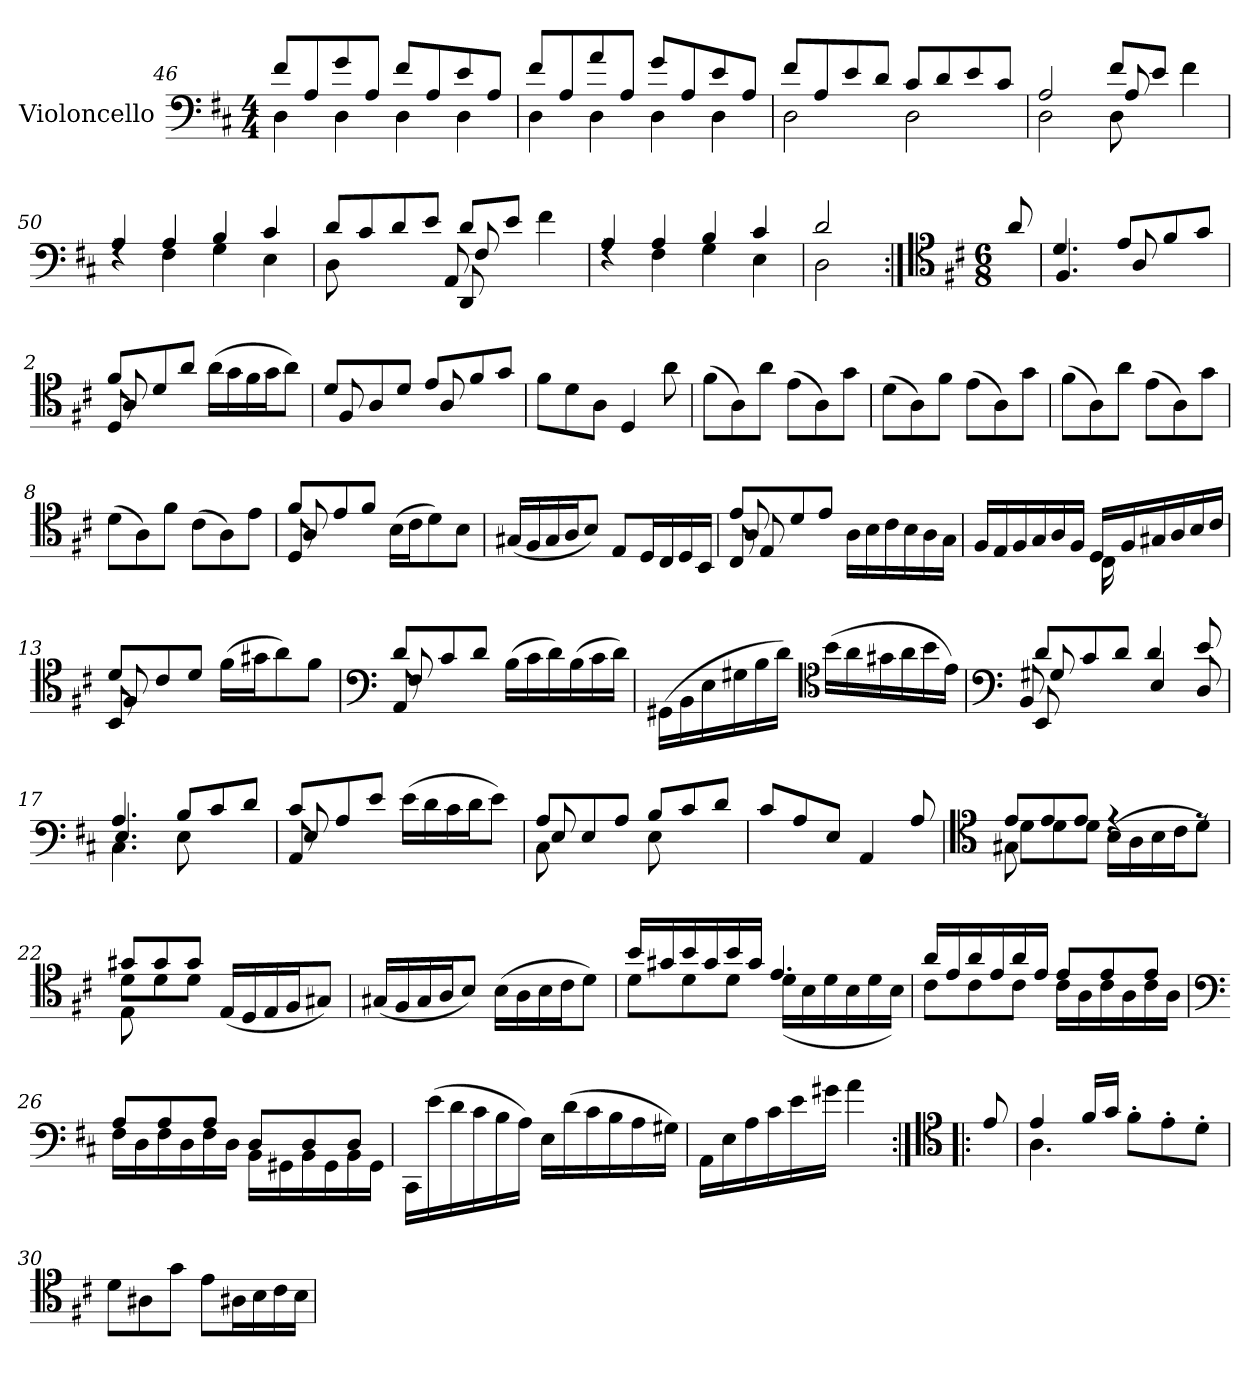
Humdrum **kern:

**kern
*part1
*staff1
*I"Violoncello
*I'Vc.
*clefF4
*k[f#c#]
*M4/4
=46
*^
8f#/L	4D\
8A/	.
8g/	4D\
8A/J	.
8f#/L	4D\
8A/	.
8e/	4D\
8A/J	.
=47	=47
8f#/L	4D\
8A/	.
8a/	4D\
8A/J	.
8g/L	4D\
8A/	.
8e/	4D\
8A/J	.
!!LO:LB:g=z	!!
=48	=48
8f#/L	2D\
8A/	.
8e/	.
8d/J	.
8c#/L	2D\
8d/	.
8e/	.
8c#/J	.
=49	=49
*	*^
2A/	2D\	2ryy
8f#/L	8D\	8A/
8e/J	4.ryy	4.ryy
4f#\	.	.
*	*v	*v
=50	=50
4A/	4rF
4A/	4F#\
4B/	4G\
4c#/	4E\
=51	=51
*^	*^
8d/L	8D\	2ryy	2ryy
8c#/	4.ryy	.	.
8d/	.	.	.
8e/J	.	.	.
8d/L	8DD/	8AA/	8F#/
8e/J	4.ryy	4.ryy	4.ryy
4f#\	.	.	.
*	*v	*v	*v
=52	=52
4A/	4rF
4A/	4F#\
4B/	4G\
4c#/	4E\
=53	=53
2d/	2D\
!	!LO:TX:a:t=<b><i>Gavotte I.\nda Capo</i></b>
*v	*v
!!LO:PB:g=z
=:|!
*clefC4
*k[f#c#]
*M6/8
*MM90
*^
!LO:TX:a:B:t=Gigue.	!
*v	*v
8a/
=1
*^
4.d/	4.F#/
8e/L	8A/
8f#/	4ryy
8g/J	.
=2	=2
*	*^
8f#/L	8D/	8A/
8d/	2ryy	2ryy
8a/J	.	.
(>16a\LL	.	.
16g\	.	.
16f#\	.	.
16g\J	.	.
8a\J)	8ryy	8ryy
*	*v	*v
=3	=3
8d/L	8F#/
8A/	4ryy
8d/J	.
8e/L	8A/
8f#/	4ryy
8g/J	.
*v	*v
=4
8f#\L
8d\
8A\J
4D/
8a\
=5
(>8f#\L
8A\)
8a\J
(>8e\L
8A\)
8g\J
=6
(>8d\L
8A\)
8f#\J
(>8e\L
8A\)
8g\J
=7
(>8f#\L
8A\)
8a\J
(>8e\L
8A\)
8g\J
!!LO:LB:g=z
=8
(>8d\L
8A\)
8f#\J
(>8c#\L
8A\)
8e\J
=9
*^
*	*^
8f#/L	8D/	8A/
8e/	2ryy	2ryy
8f#/J	.	.
(<16B\LL	.	.
16c#\J	.	.
8d\)	.	.
8B\J	8ryy	8ryy
*v	*v	*v
=10
(<16G#X/LL
16F#/
16G#/
16A/J
8B/J)
8E/L
16D/L
16C#/
16D/
16BB/JJ
=11
*^
*	*^
*	*	*^
8e/L	8C#/	8A/	8E/
8d/	2ryy	2ryy	2ryy
8e/J	.	.	.
16A\LL	.	.	.
16B\	.	.	.
16c#\	.	.	.
16B\	.	.	.
16A\	8ryy	8ryy	8ryy
16G\JJ	.	.	.
*	*v	*v	*v
=12	=12
16F#/LL	4.ryy
16E/	.
16F#/	.
16G/	.
16A/	.
16F#/JJ	.
16D/LL	16C#\
16F#/	4ryy
16G#X/	.
16A/	.
16B/	.
16c#/JJ	16ryy
=13	=13
*	*^
8d/L	8BB/	8F#/
8c#/	2ryy	2ryy
8d/J	.	.
(>16f#\LL	.	.
16g#X\J	.	.
8a\)	.	.
8f#\J	8ryy	8ryy
!!LO:LB:g=z	!!	!!
=14	=14	=14
*clefF4	*	*
8d/L	8AA/	8F#/
8c#/	2ryy	2ryy
8d/J	.	.
(<16B\LL	.	.
16c#\	.	.
16d\)	.	.
(<16B\	.	.
16c#\	8ryy	8ryy
16d\JJ)	.	.
*v	*v	*v
=15
(>16GG#X\LL
16BB\
16E\
16G#X\
16B\
16d\JJ)
*clefC4
(>16b\LL
16a\
16g#X\
16a\
16b\
16e\JJ)
=16
*clefF4
*^
*	*^
*	*	*^
8d/L	8EE/	8G#X/	8BB/
8c#/	4ryy	2ryy	2ryy
8d/J	.	.	.
4d/	4E/	.	.
8e/	8D/	8ryy	8ryy
*	*	*v	*v
=17	=17	=17
4.A/	4.C#\	4.E/
8B/L	8E\	4.ryy
8c#/	4ryy	.
8d/J	.	.
=18	=18	=18
8c#/L	8AA/	8E/
8A/	2ryy	2ryy
8e/J	.	.
(>16e\LL	.	.
16d\	.	.
16c#\	.	.
16d\J	.	.
8e\J)	8ryy	8ryy
=19	=19	=19
8A/L	8C#\	8E/
8E/	4ryy	2ryy
8A/J	.	.
8B/L	8E\	.
8c#/	4ryy	.
8d/J	.	8ryy
*v	*v	*v
!!LO:LB:g=z
=20
8c#/L
8A/
8E/J
4AA/
8A/
=21
*clefC4
*^
*	*^
8e/L	8G#X\	8d\L
8e/	2ryy	8d\
8e/J	.	8d\J
(<16B\LL	.	4re
16A\	.	.
16B\	.	.
16c#\J	.	.
8d\J)	8ryy	8re
=22	=22	=22
8g#X/L	8E\	8d\L
8g#/	2ryy	8d\
8g#/J	.	8d\J
(<16E/LL	.	4.ryy
16D/	.	.
16E/	.	.
16F#/J	.	.
8G#X/J)	8ryy	.
*v	*v	*v
=23
(<16G#X/LL
16F#/
16G#/
16A/J
8B/J)
(>16B\LL
16A\
16B\
16c#\J
8d\J)
=24
*^
16b/LL	8d\L
16g#X/	.
16b/	8d\
16g#/	.
16b/	8d\J
16g#/JJ	.
4.e/	(<16d\LL
.	16B\
.	16d\
.	16B\
.	16d\
.	16B\JJ)
=25	=25
16a/LL	8c#\L
16e/	.
16a/	8c#\
16e/	.
16a/	8c#\J
16e/JJ	.
8e/L	16c#\LL
.	16A\
8e/	16c#\
.	16A\
8e/J	16c#\
.	16A\JJ
!!LO:LB:g=z	!!
=26	=26
*clefF4	*
8A/L	16F#\LL
.	16D\
8A/	16F#\
.	16D\
8A/J	16F#\
.	16D\JJ
8D/L	16BB\LL
.	16GG#X\
8D/	16BB\
.	16GG#\
8D/J	16BB\
.	16GG#\JJ
*v	*v
=27
16CC#\LL
(>16e\
16d\
16c#\
16B\
16A\JJ)
16E\LL
(>16d\
16c#\
16B\
16A\
16G#X\JJ)
=28
16AA\LL
16E\
16A\
16c#\
16e\
16g#X\JJ
4a\
=28X1:|!|:
*clefC4
8e/
=29
*^
4e/	4.A\
16f#/LL	.
16g/JJ	.
8f#'\L	4.ryy
8e'\	.
8d'\J	.
*v	*v
=30
8d\L
8A#X\
8g\J
8e\L
16A#X\L
16B\
16c#\
16B\JJ
=
*-
